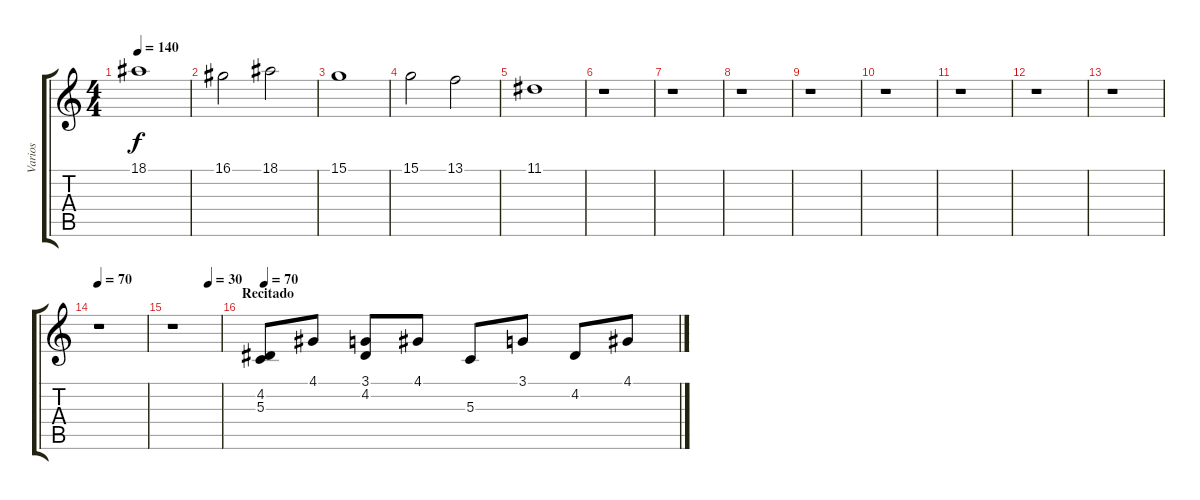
\track ("Varios" "Varios") {instrument frenchhorn}
\staff {score tabs}
\tuning (E4 B3 G3 D3 A2 E2) {hide}
\ts (4 4)
\tempo 140
\clef g2
\ks c
18.1.1{dy f instrument celesta} |
16.1.2 18.1.2 |
15.1.1 |
15.1.2 13.1.2 |
11.1.1 |
r.1 |
r.1 |
r.1 |
r.1 |
r.1 |
r.1 |
r.1 |
r.1 |
\tempo 70
r.1 |
\tempo (30 0.75)
r.1 |
\section ("" "Recitado")
\tempo 70
(4.2 5.3).8{instrument acousticgrandpiano} 4.1.8 (3.1 4.2).8 4.1.8 5.3.8 3.1.8 4.2.8 4.1.8
